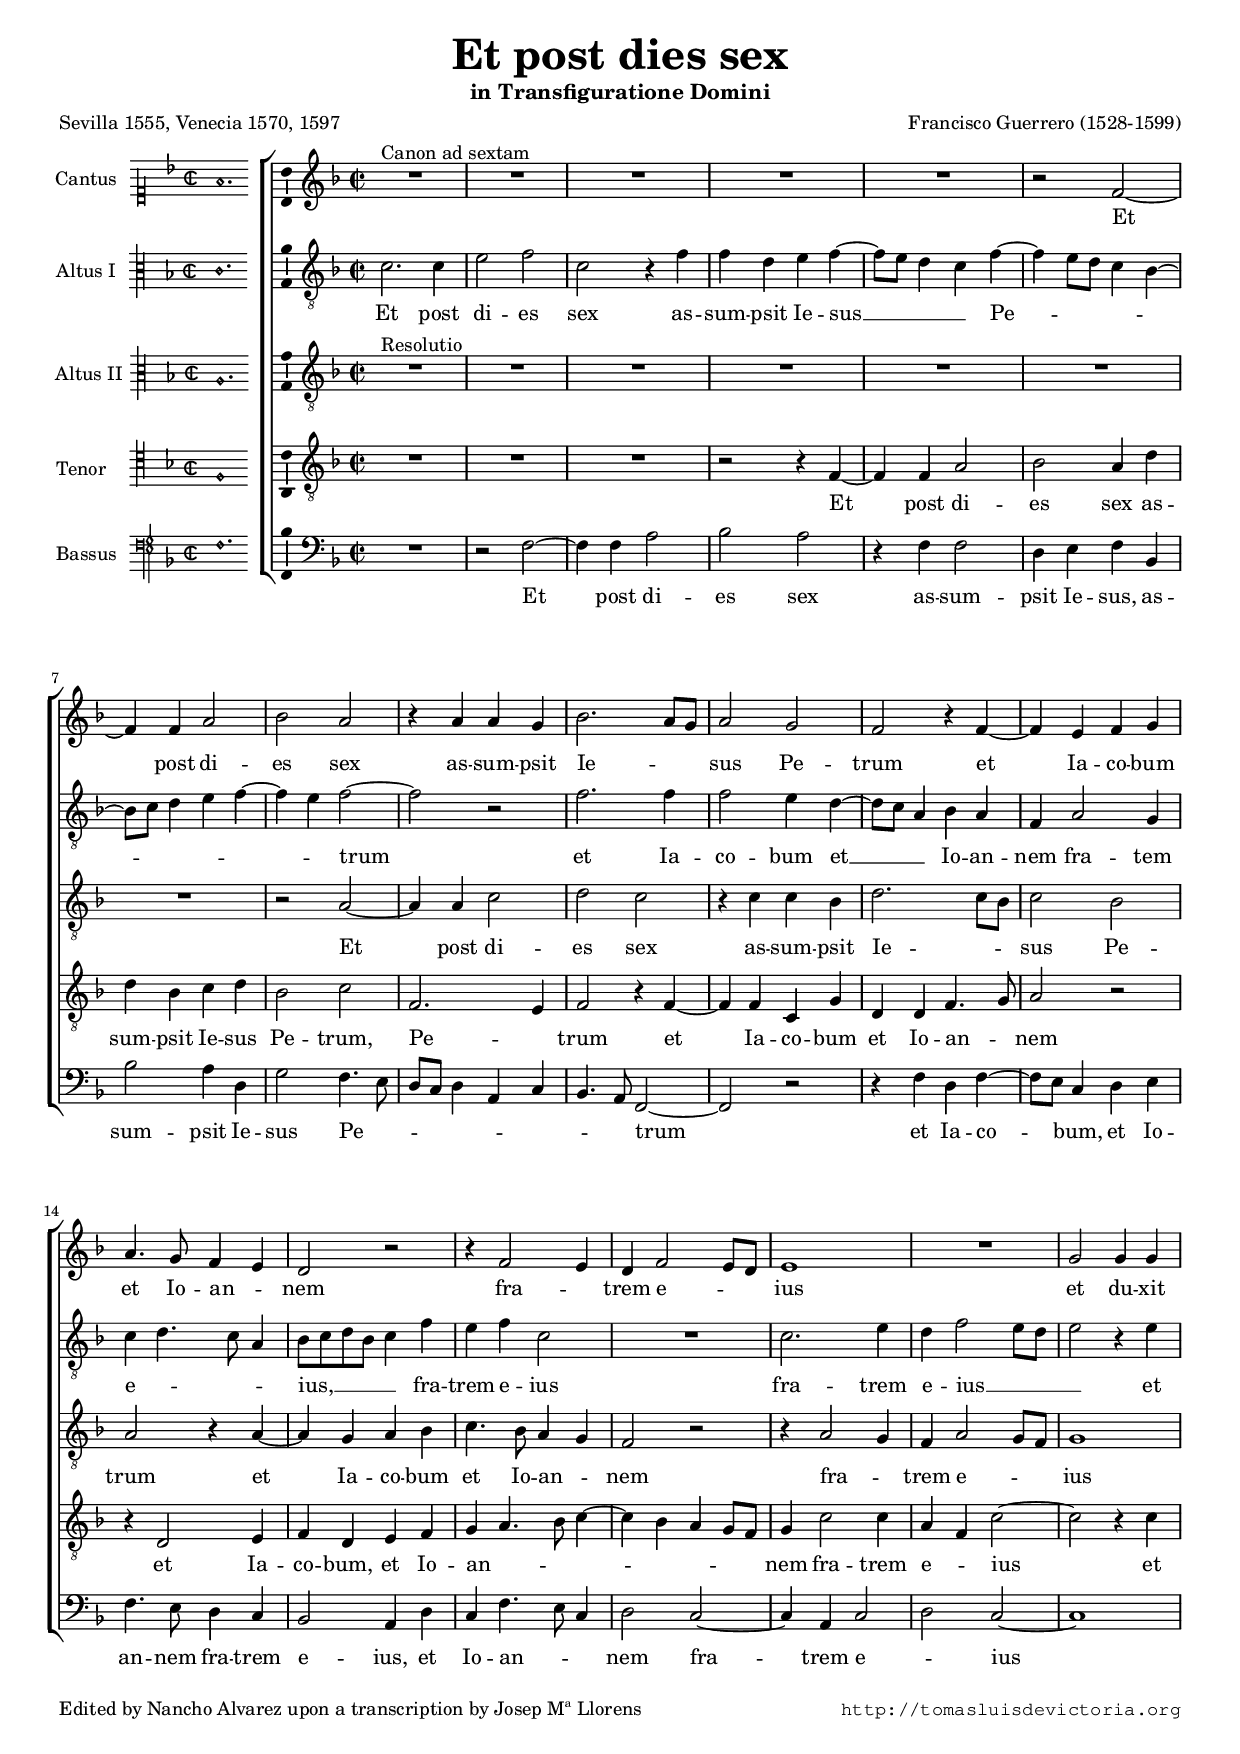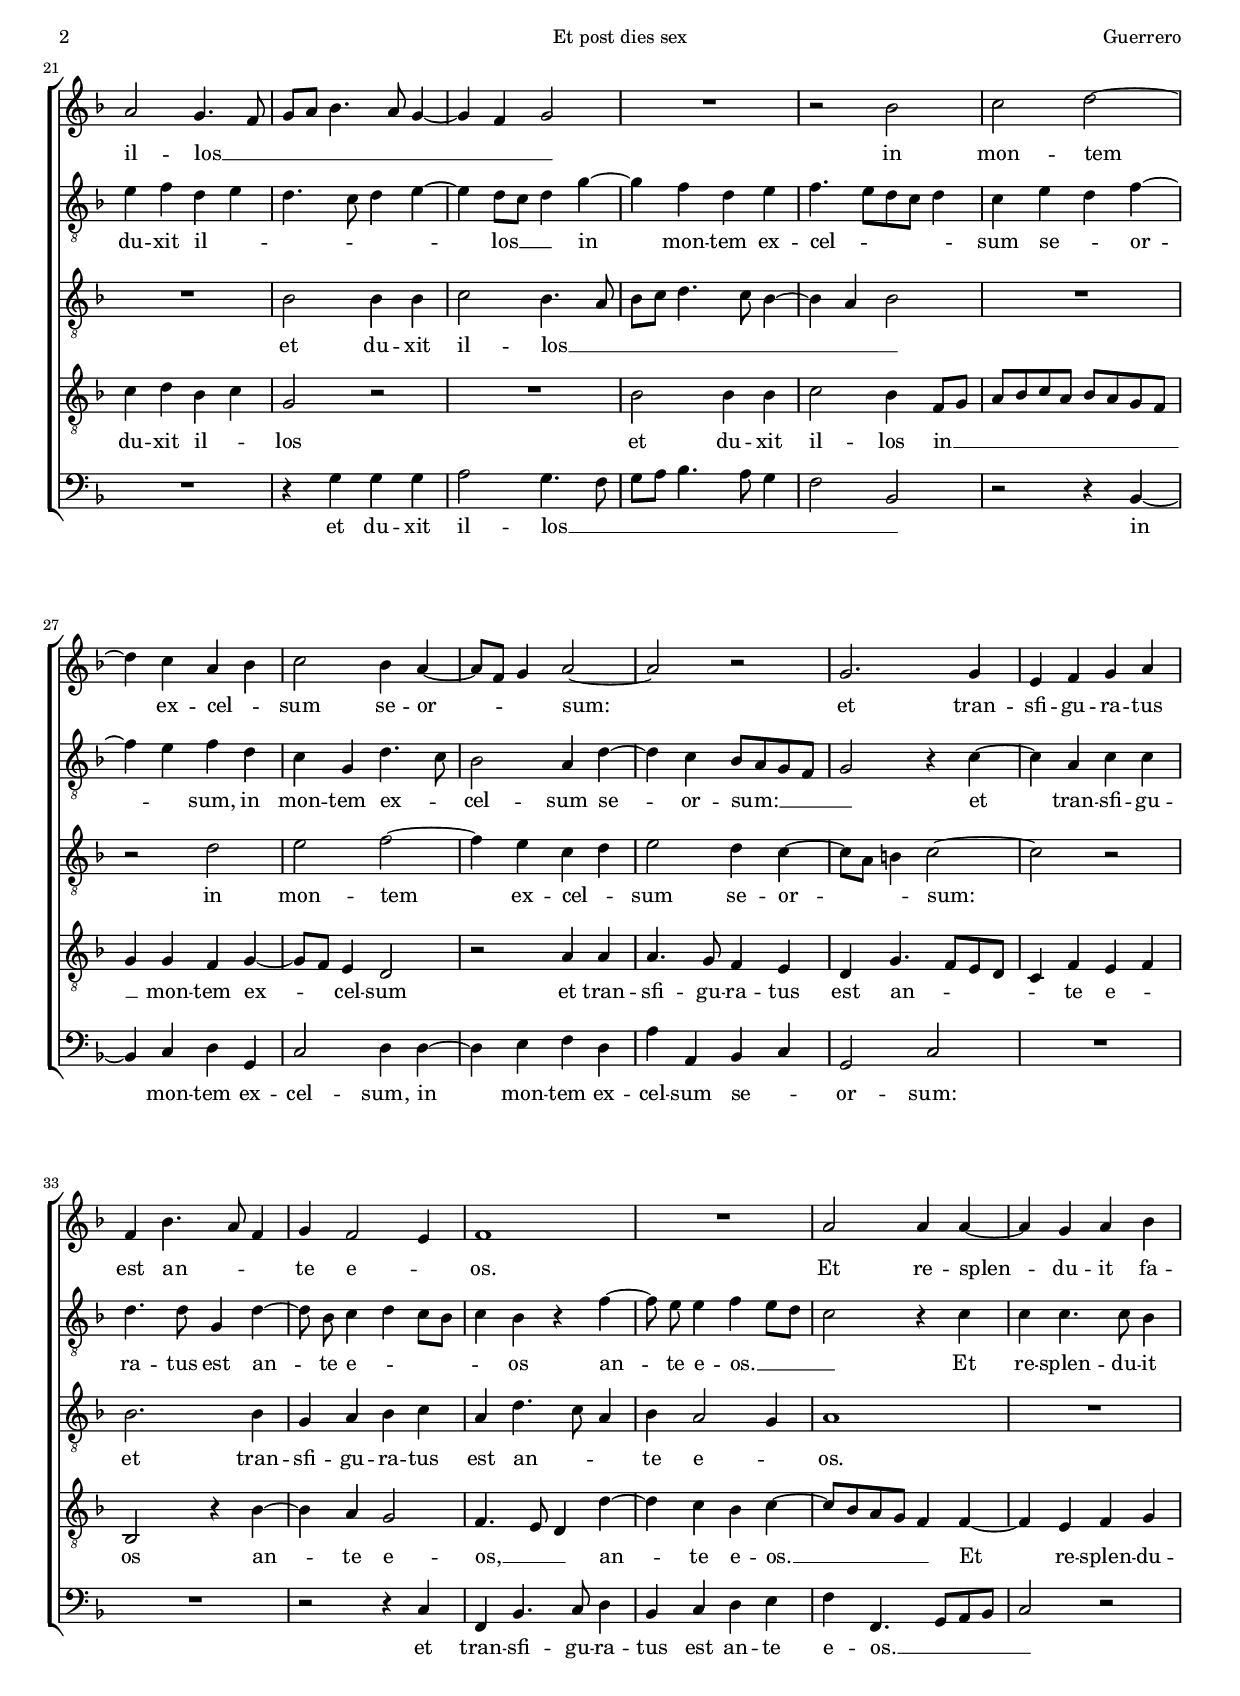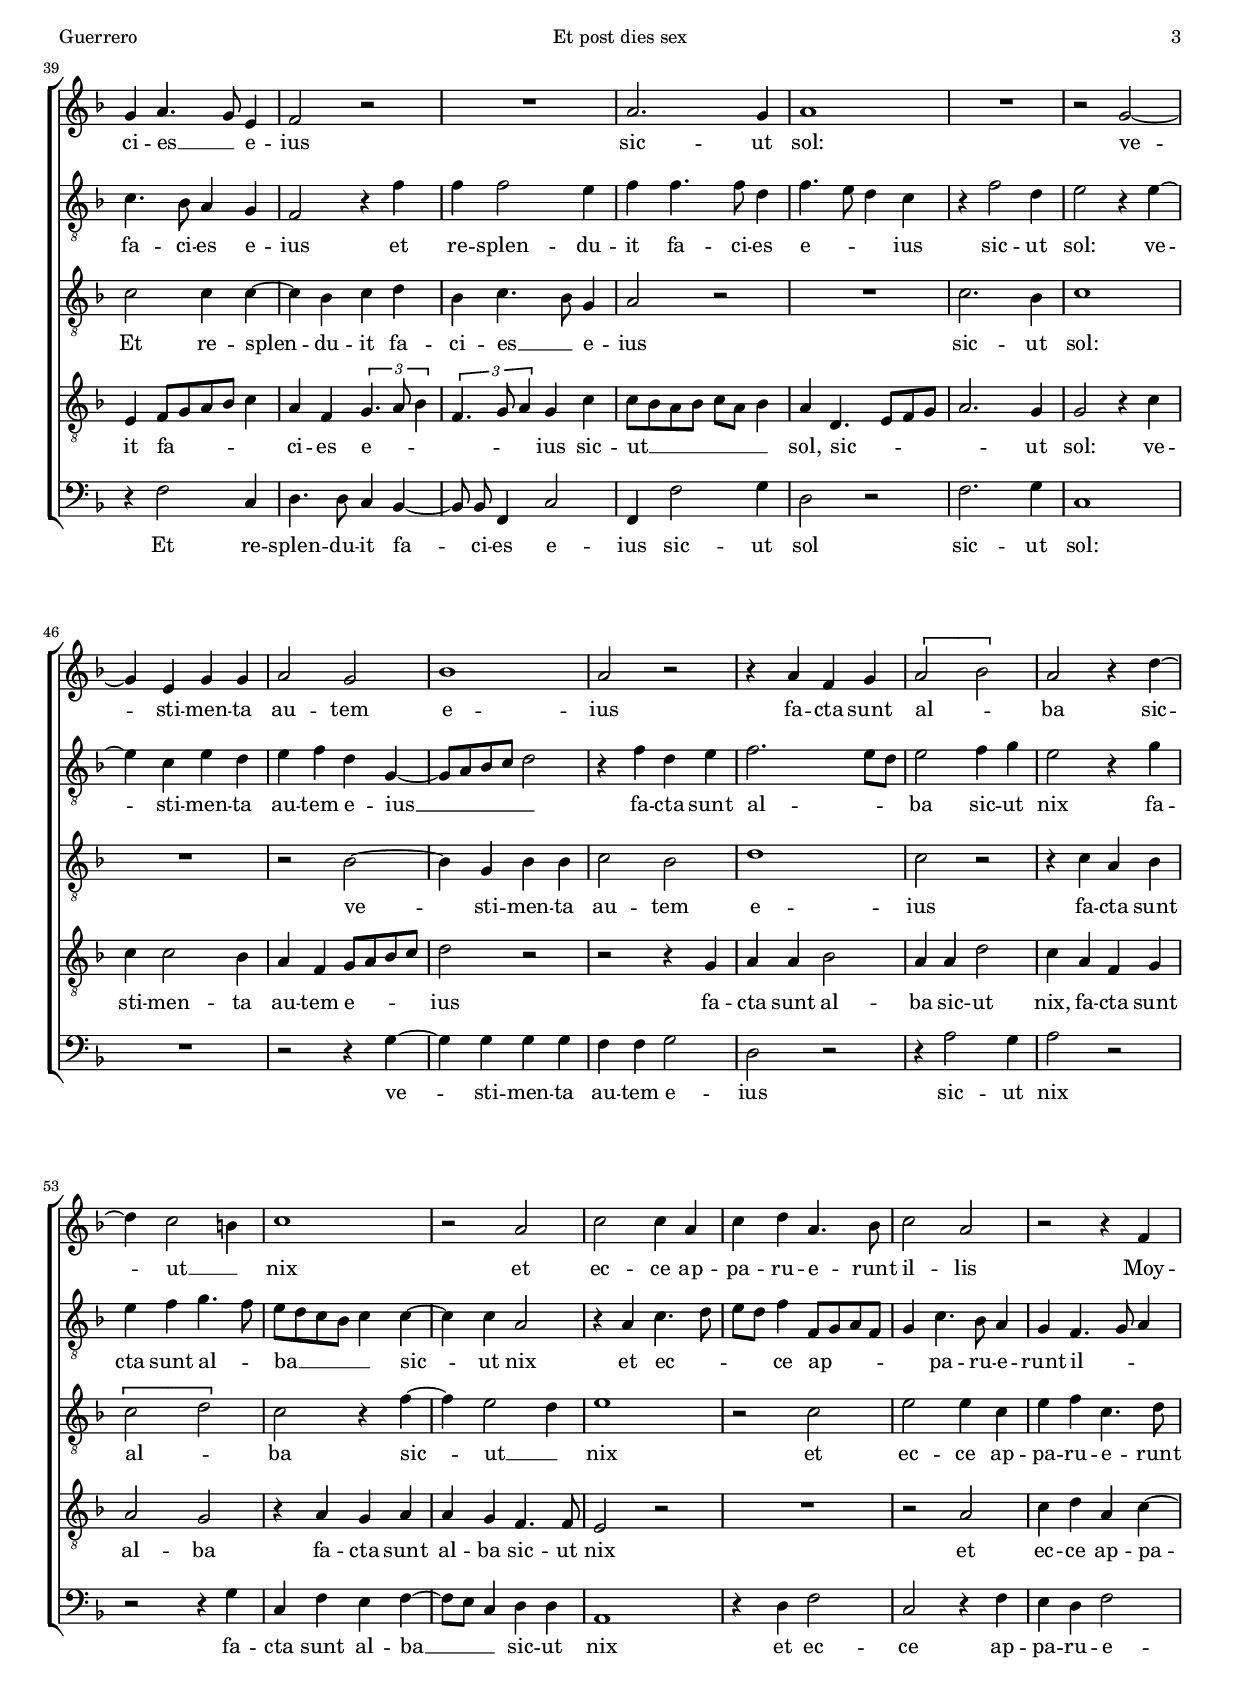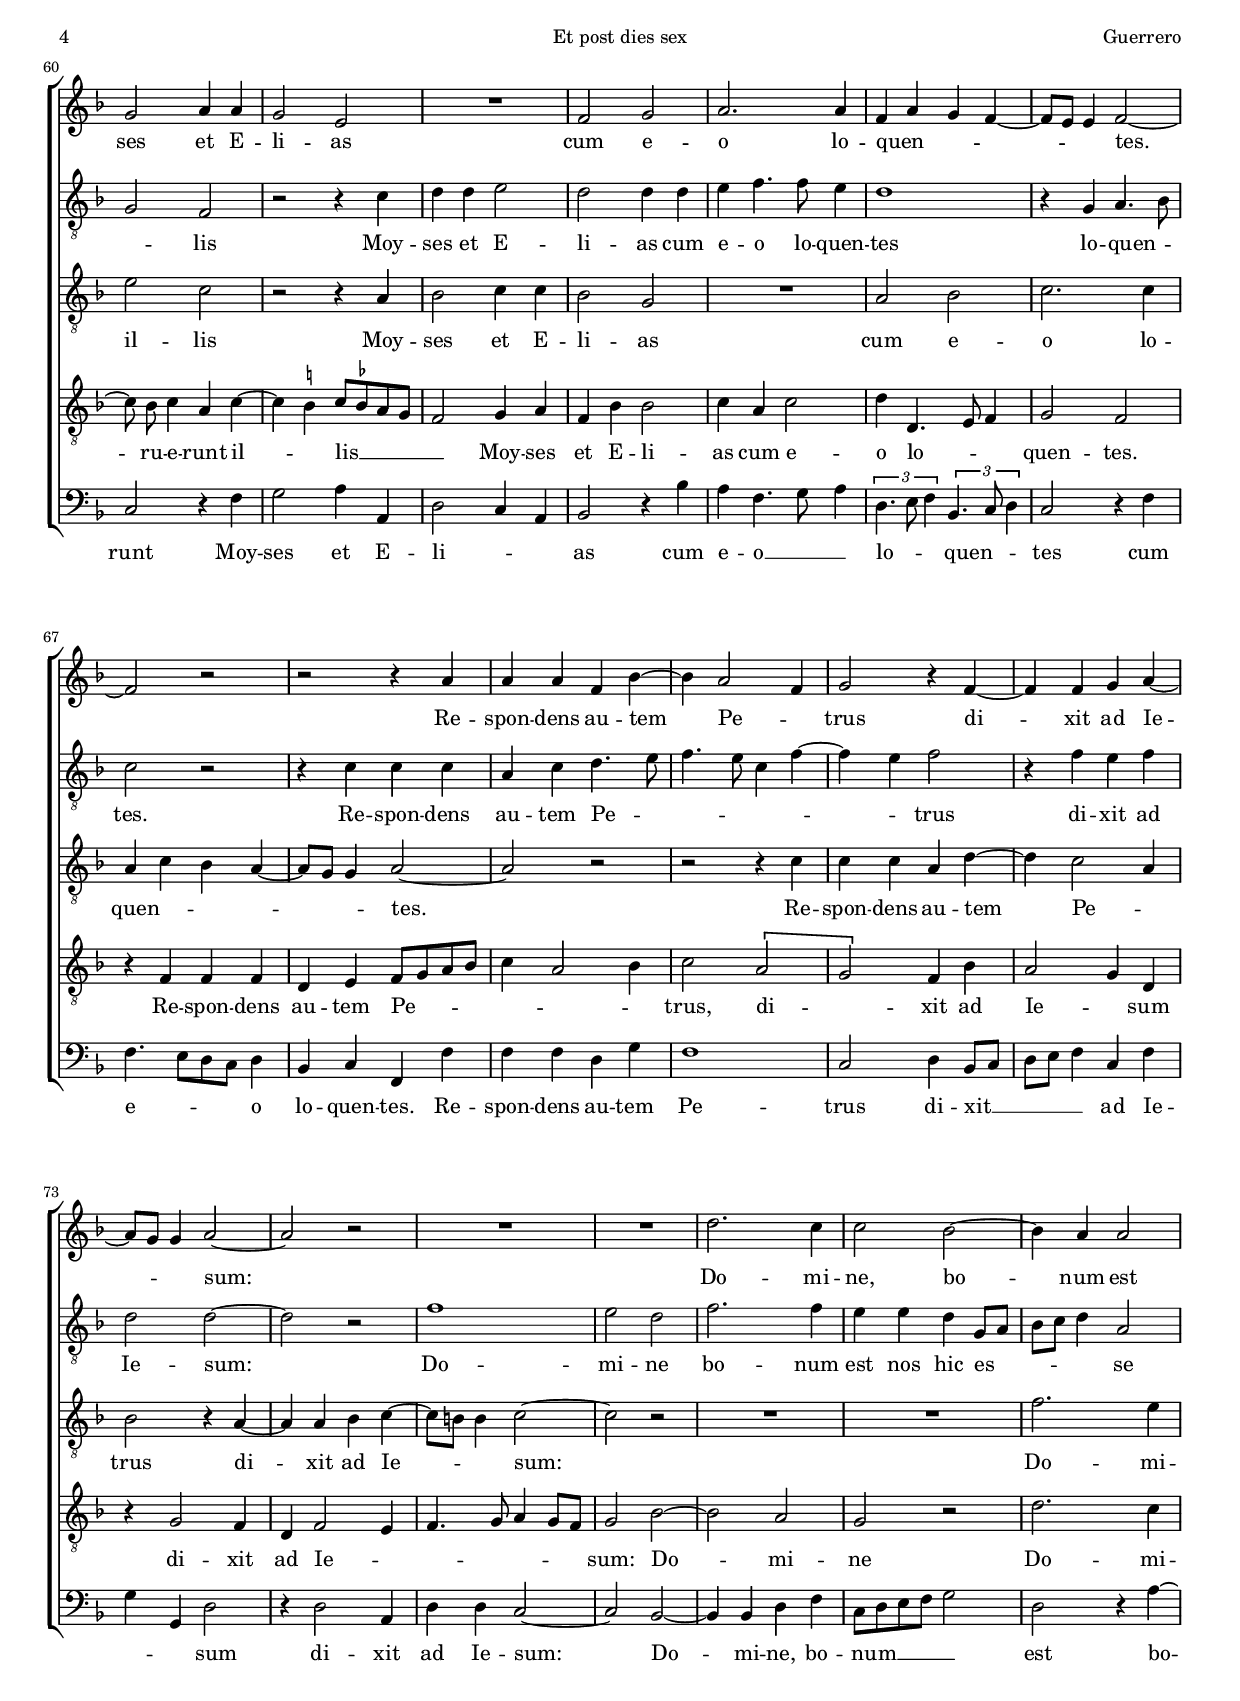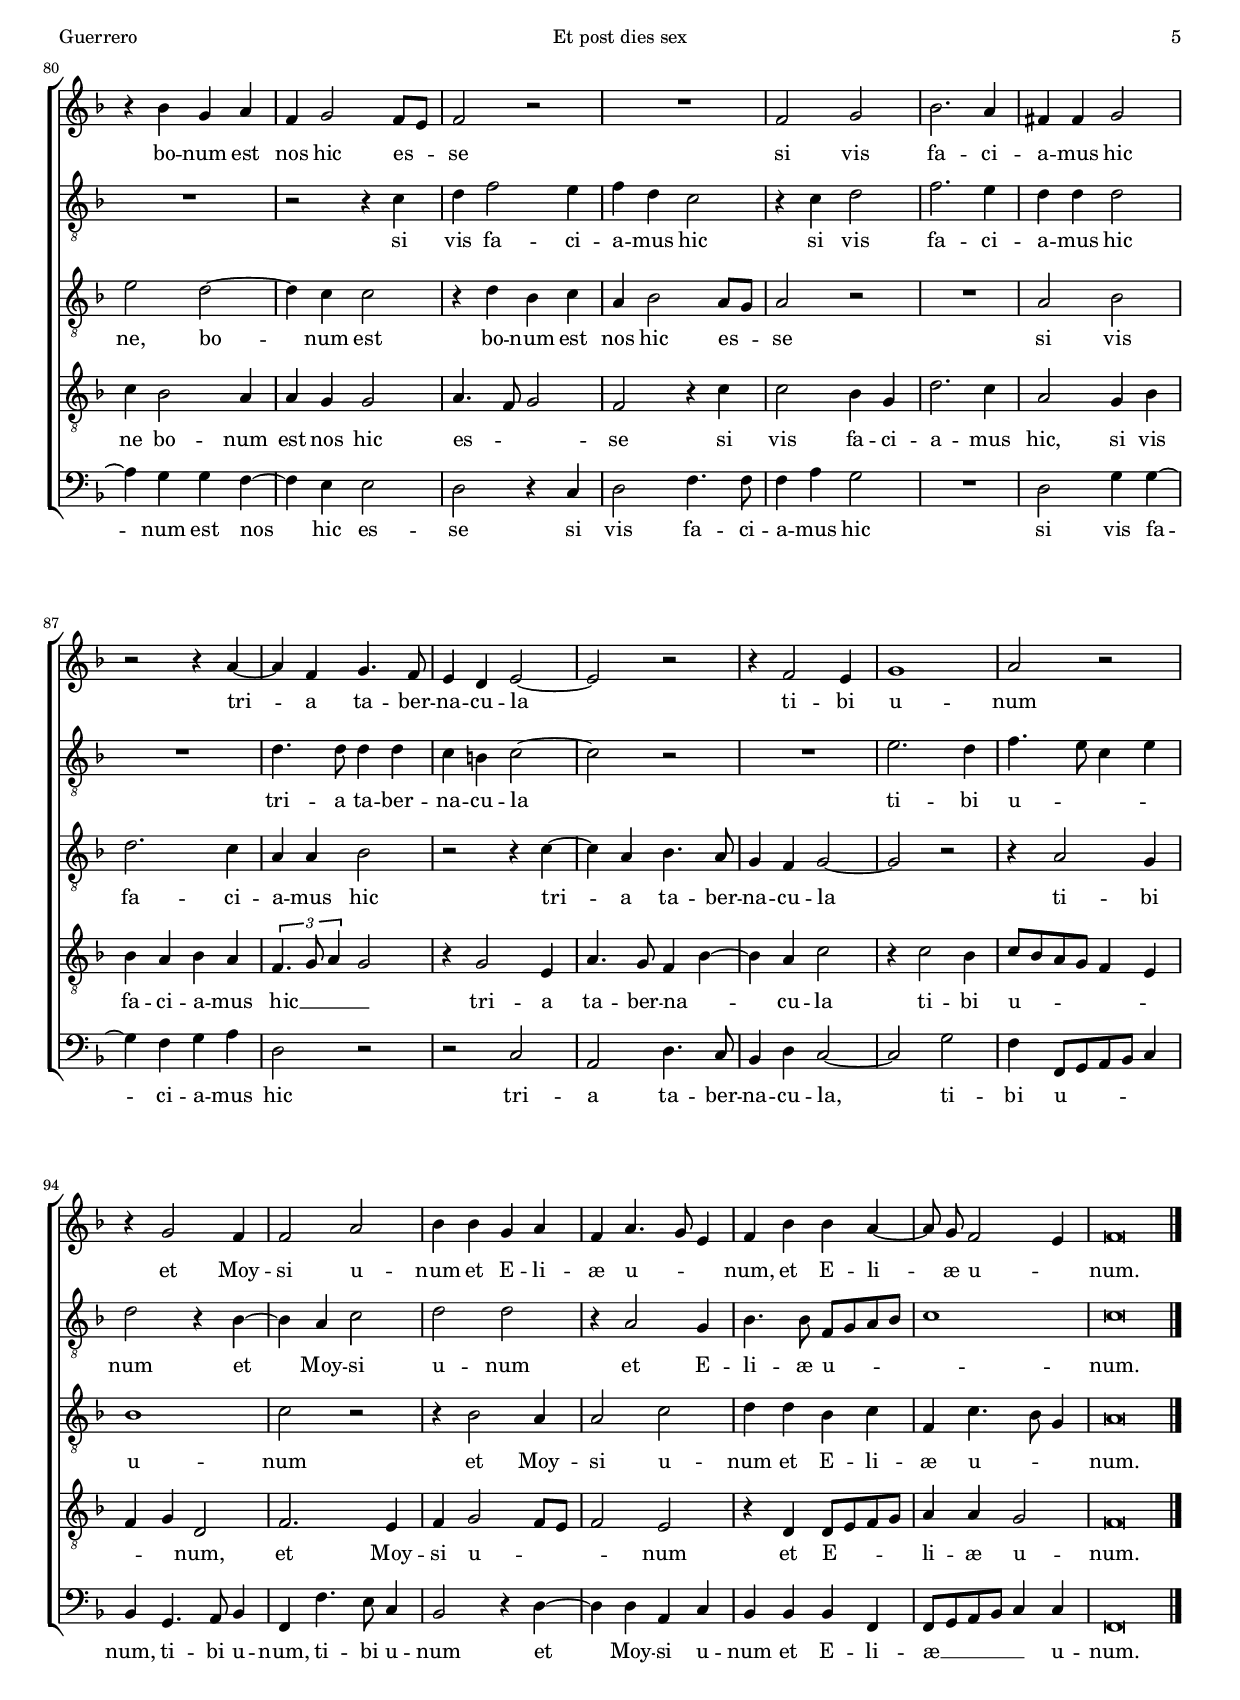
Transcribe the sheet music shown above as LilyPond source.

\version "2.24.0"

#(set-default-paper-size "a4")
#(set-global-staff-size 16.4)
#(ly:set-option 'point-and-click #f)
%mobile -s15.0 -i3.2

italicas=\override LyricText.font-shape = #'italic
rectas=\override LyricText.font-shape = #'upright
ss=\once \set suggestAccidentals = ##t
incipitwidth = 20
mtempo={\tempo 4 = 100}
mtempob={\tempo 4 = 50}
mt=#(define-music-function (offset) (number?) ; move lyric text
      #{ \once \override LyricText.X-offset = -$offset #})

htitle="Et post dies sex"
hcomposer="Guerrero"

\header {
	title=\markup{\fontsize #3 "Et post dies sex"}
	subtitle="in Transfiguratione Domini"
%	subsubtitle=\markup{\null \vspace #2 }
	composer="Francisco Guerrero (1528-1599)"
	pdfauthor = \composer
	%opus="(-)"
	poet=\markup{"Sevilla 1555, Venecia 1570, 1597"}
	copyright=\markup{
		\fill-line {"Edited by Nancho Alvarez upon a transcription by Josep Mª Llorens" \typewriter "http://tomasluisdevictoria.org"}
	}
%	tagline=""
}


global={\key f \major \time 2/2  \skip 1*100 \bar "|."
}

cantus=\relative c' {
        s4*0^\markup{"Canon ad sextam"}
	R1*4/4
	R1*4/4
	R1*4/4
	R1*4/4
%5
	R1*4/4
	r2 f ~
	f4 f a2
	bes a
	r4 a a g
%10
	bes2. a8 g
	a2 g
	f r4 f ~
	f e f g
	a4. g8 f4 e
%15
	d2 r
	r4 f2 e4
	d f2 e8 d
	e1
	R1*4/4
%20
	g2 g4 g
	a2 g4. f8 %\break
	g a bes4. a8 g4 ~
	g f g2
	R1*4/4
%25
	r2 bes
	c d ~
	d4 c a bes
	c2 bes4 a ~
	a8 f g4 a2 ~
%30
	a r
	g2. g4
	e f g a
	f bes4. a8 f4
	g f2 e4
%35
	f1
	R1*4/4
	a2 a4 a ~
	a g a bes
	g a4. g8 e4 %\break
%40
	f2 r
	R1*4/4
	a2. g4
	a1
	R1*4/4
%45
	r2 g ~
	g4 e g g
	a2 g
	bes1
	a2 r
%50
	r4 a f g
	\[a2 bes\]
	a r4 d ~
	d c2 b4
	c1
%55
	r2 a
	c c4 a
	c d a4. bes8
	c2 a
	r r4 f
%60
	g2 a4 a %\break
	g2 e
	R1*4/4
	f2 g
	a2. a4
%65
	f a g f ~
	f8 e e4 f2 ~
	f r
	r r4 a
	a a f bes ~
%70
	bes a2 f4
	g2 r4 f ~
	f f g a ~
	a8 g g4 a2 ~
	a r
%75
	R1*4/4
	R1*4/4
	d2. c4
	c2 bes ~
	bes4 a a2 
%80
	r4 bes g a
	f g2 f8 e
	f2 r
	R1*4/4
	f2 g
%85
	bes2. a4
	fis fis g2
	r r4 a ~
	a f g4. f8
	e4 d e2 ~
%90
	e r
	r4 f2 e4
	g1
	a2 r
	r4 g2 f4
%95
	f2 a
	bes4 bes g a
	f a4. g8 e4
	f bes bes a ~
	\set Staff.autoBeaming = ##f
	a8 g f2 e4
	\set Staff.autoBeaming = ##t
%100
	f\breve*1/2
}

altus=\relative c' {
	c2. c4
	e2 f
	c r4 f
	f d e f ~
%5
	f8 e d4 c f ~
	f e8 d c4 bes ~
	bes8 c d4 e f ~
	f e f2 ~
	f r
%10
	f2. f4
	f2 e4 d ~
	d8 c a4 bes a
	f a2 g4
	c d4. c8 a4
%15
	bes8 c d bes c4 f
	e f c2
	R1*4/4
	c2. e4
	d f2 e8 d
%20
	e2 r4 e
	e f d e
	d4. c8 d4 e ~
	e d8 c d4 g ~
	g f d e
%25
	f4.  e8[ d c] d4
	c e d f ~
	f e f d
	c g d'4. c8
	bes2 a4 d ~
%30
	d c bes8 a g f
	g2 r4 c ~
	c a c c
	d4. d8 g,4 d' ~
	\set Staff.autoBeaming = ##f
	d8 bes c4 d  c8[ bes]
	\set Staff.autoBeaming = ##t
%35
	c4 bes r f' ~
	\set Staff.autoBeaming = ##f
	f8 e e4 f  e8[ d]
	\set Staff.autoBeaming = ##t
	c2 r4 c
	c c4. c8 bes4
	c4. bes8 a4 g
%40
	f2 r4 f'
	f f2 e4
	f f4. f8 d4
	f4. e8 d4 c
	r f2 d4
%45
	e2 r4 e ~
	e c e d
	e f d g, ~
	g8 a bes c d2
	r4 f d e
%50
	f2. e8 d
	e2 f4 g
	e2 r4 g
	e f g4. f8
	e d c bes c4 c ~
%55
	c c a2
	r4 a c4. d8
	e d f4 f,8 g a f
	g4 c4. bes8 a4
	g f4. g8 a4
%60
	g2 f
	r r4 c'
	d d e2
	d d4 d
	e f4. f8 e4
%65
	d1
	r4 g, a4. bes8
	c2 r
	r4 c c c
	a c d4. e8
%70
	f4. e8 c4 f ~
	f e f2
	r4 f e f
	d2 d ~
	d r
%75
	f1
	e2 d
	f2. f4
	e e d g,8 a
	bes c d4 a2
%80
	R1*4/4
	r2 r4 c
	d f2 e4
	f d c2
	r4 c d2
%85
	f2. e4
	d d d2
	R1*4/4
	d4. d8 d4 d
	c b c2 ~
%90
	c r
	R1*4/4
	e2. d4
	f4. e8 c4 e
	d2 r4 bes ~
%95
	bes a c2
	d d
	r4 a2 g4
	bes4. bes8 f g a bes
	c1
%100
	c\breve*1/2
}

altusdos=\relative c' {
       s4*0^\markup{"Resolutio"}
	R1*4/4
	R1*4/4
	R1*4/4
	R1*4/4
%5
	R1*4/4
	R1*4/4
	R1*4/4
	r2 a ~
	a4 a c2
%10
	d c
	r4 c c bes
	d2. c8 bes
	c2 bes
	a r4 a ~
%15
	a g a bes
	c4. bes8 a4 g
	f2 r
	r4 a2 g4
	f a2 g8 f
%20
	g1
	R1*4/4
	bes2 bes4 bes
	c2 bes4. a8
	bes c d4. c8 bes4 ~
%25
	bes a bes2
	R1*4/4
	r2 d
	e f ~
	f4 e c d
%30
	e2 d4 c ~
	c8 a b4 c2 ~
	c r
	bes2. bes4
	g a bes c
%35
	a d4. c8 a4
	bes a2 g4
	a1
	R1*4/4
	c2 c4 c ~
%40
	c bes c d
	bes c4. bes8 g4
	a2 r
	R1*4/4
	c2. bes4
%45
	c1
	R1*4/4
	r2 bes ~
	bes4 g bes bes
	c2 bes
%50
	d1
	c2 r
	r4 c a bes
	\[c2 d\]
	c r4 f ~
%55
	f e2 d4
	e1
	r2 c
	e e4 c
	e f c4. d8
%60
	e2 c
	r r4 a
	bes2 c4 c
	bes2 g
	R1*4/4
%65
	a2 bes
	c2. c4
	a c bes a ~
	a8 g g4 a2 ~
	a r
%70
	r r4 c
	c c a d ~
	d c2 a4
	bes2 r4 a ~
	a a bes c ~
%75
	c8 b b4 c2 ~
	c r
	R1*4/4
	R1*4/4
	f2. e4
%80
	e2 d ~
	d4 c c2
	r4 d bes c
	a bes2 a8 g
	a2 r
%85
	R1*4/4
	a2 bes
	d2. c4
	a a bes2
	r r4 c ~
%90
	c a bes4. a8
	g4 f g2 ~
	g r
	r4 a2 g4
	bes1
%95
	c2 r
	r4 bes2 a4
	a2 c
	d4 d bes c
	f, c'4. bes8 g4
%100
	a\breve*1/2
}

tenor=\relative c {
	R1*4/4
	R1*4/4
	R1*4/4
	r2 r4 f ~
%5
	f f a2
	bes a4 d
	d bes c d
	bes2 c
	f,2. e4
%10
	f2 r4 f ~
	f f c g'
	d d f4. g8
	a2 r
	r4 d,2 e4
%15
	f d e f
	g a4. bes8 c4 ~
	c bes a g8 f
	g4 c2 c4
	a f c'2 ~
%20
	c r4 c
	c d bes c
	g2 r
	R1*4/4
	bes2 bes4 bes
%25
	c2 bes4 f8 g
	a bes c a bes a g f
	g4 g f g ~
	g8 f e4 d2
	r a'4 a
%30
	a4. g8 f4 e
	d g4. f8 e d
	c4 f e f
	bes,2 r4 bes' ~
	bes a g2
%35
	f4. e8 d4 d' ~
	d c bes c ~
	c8 bes a g f4 f ~
	f e f g
	e  f8[ g a bes] c4
%40
	a f \times 2/3{g4. a8 bes4}
	\times 2/3{f4. g8 a4} g4 c
	c8 bes a bes c a bes4
	a d,4. e8 f g
	a2. g4
%45
	g2 r4 c
	c c2 bes4
	a f g8 a bes c
	d2 r
	r r4 g,
%50
	a a bes2
	a4 a d2
	c4 a f g
	a2 g
	r4 a g a
%55
	a g f4. f8
	e2 r
	R1*4/4
	r2 a
	c4 d a c ~
%60
	\set Staff.autoBeaming = ##f
	c8 bes c4 a c ~
	\set Staff.autoBeaming = ##t
	c \ss b c8 \ss bes a g
	f2 g4 a
	f bes bes2
	c4 a c2
%65
	d4 d,4. e8 f4
	g2 f
	r4 f f f
	d e f8 g a bes
	c4 a2 bes4
%70
	c2 \[a
	g\] f4 bes
	a2 g4 d
	r g2 f4
	d f2 e4
%75
	f4. g8 a4 g8 f
	g2 bes ~
	bes a
	g r
	d'2. c4
%80
	c bes2 a4
	a g g2
	a4. f8 g2
	f r4 c'
	c2 bes4 g
%85
	d'2. c4
	a2 g4 bes
	bes a bes a
	\times 2/3{f4. g8 a4} g2
	r4 g2 e4
%90
	a4. g8 f4 bes ~
	bes a c2
	r4 c2 bes4
	c8 bes a g f4 e
	f g d2
%95
	f2. e4
	f g2 f8 e
	f2 e
	r4 d d8 e f g
	a4 a g2
%100
	f\breve*1/2
}

bassus=\relative c {
	R1*4/4
	r2 f ~
	f4 f a2
	bes a
%5
	r4 f f2
	d4 e f bes,
	bes'2 a4 d,
	g2 f4. e8
	d c d4 a c
%10
	bes4. a8 f2 ~
	f r
	r4 f' d f ~
	f8 e c4 d e
	f4. e8 d4 c
%15
	bes2 a4 d
	c f4. e8 c4
	d2 c ~
	c4 a c2
	d c ~
%20
	c1
	R1*4/4
	r4 g' g g
	a2 g4. f8
	g a bes4. a8 g4
%25
	f2 bes,
	r r4 bes ~
	bes c d g,
	c2 d4 d ~
	d e f d
%30
	a' a, bes c
	g2 c
	R1*4/4
	R1*4/4
	r2 r4 c
%35
	f, bes4. c8 d4
	bes c d e
	f f,4. g8 a bes
	c2 r
	r4 f2 c4
%40
	d4. d8 c4 bes ~
	\set Staff.autoBeaming = ##f
	bes8 bes f4 c'2
	\set Staff.autoBeaming = ##t
	f,4 f'2 g4
	d2 r
	f2. g4
%45
	c,1
	R1*4/4
	r2 r4 g' ~
	g g g g
	f f g2
%50
	d r
	r4 a'2 g4
	a2 r
	r r4 g
	c, f e f ~
%55
	f8 e c4 d d
	a1
	r4 d f2
	c r4 f
	e d f2
%60
	c r4 f
	g2 a4 a,
	d2 c4 a
	bes2 r4 bes'
	a f4. g8 a4
%65
        \tupletUp
	\times 2/3{d,4. e8 f4} \times 2/3{bes,4. c8 d4}
	c2 r4 f
	f4.  e8[ d c] d4
	bes c f, f'
	f f d g
%70
	f1
	c2 d4 bes8 c
	d e f4 c f
	g g, d'2
	r4 d2 a4
%75
	d d c2 ~
	c bes ~
	bes4 bes d f
	c8 d e f g2
	d r4 a' ~
%80
	a g g f ~
	f e e2
	d r4 c
	d2 f4. f8
	f4 a g2
%85
	R1*4/4
	d2 g4 g ~
	g f g a
	d,2 r
	r c
%90
	a d4. c8
	bes4 d c2 ~
	c g'
	f4  f,8[ g a bes] c4
	bes g4. a8 bes4
%95
	f f'4. e8 c4
	bes2 r4 d ~
	d d a c
	bes bes bes f
	f8 g a bes c4 c
%100
	f,\breve*1/2
}

textocantus=\lyricmode{
Et _ post di -- es sex
as -- sum -- psit Ie -- _ _ sus
Pe -- trum 
et _ Ia -- co -- bum et Io -- an -- _ nem
\mt #.5 fra -- _ trem e -- _ _ ius
et du -- xit il -- los __ _ _ _ _ _ _ _ _ _ 
in mon -- tem _ ex -- cel -- _ sum
se -- or -- _ _ _ sum: _
et tran -- sfi -- gu -- ra -- tus est an -- _ _ te e -- _ os.
Et re -- splen -- _ du -- it fa -- ci -- es __ _ e -- ius
sic -- ut sol:
ve -- _ sti -- men -- ta au -- tem e -- ius
fa -- cta sunt al -- _ ba
\mt #1 sic -- _ ut __ _ nix
et ec -- ce ap -- pa -- ru -- e -- runt il -- lis
Moy -- ses et E -- li -- as
cum e -- o lo -- quen -- _ _ _ _ _ _ tes. _
Re -- spon -- dens au -- tem _ Pe -- _ trus
di -- _ xit ad Ie -- _ _ _ sum: _
Do -- mi -- ne,
bo -- _ num est
bo -- num est nos hic es -- _ se
si vis fa -- ci -- a -- mus hic
tri -- _ a ta -- ber -- na -- cu -- la _
ti -- bi u -- num
et Moy -- si u -- num et E -- li -- æ u -- _ _ num,
et E -- li -- _ æ u -- _ num.
}

textoaltus=\lyricmode{
Et post di -- es sex
as -- sum -- psit Ie -- sus __ _ _ _ _ Pe -- _ _ _ _ _ _ _ _ _ _ _ _ trum _
et Ia -- co -- bum et __ _ _ _ Io -- an -- nem fra -- tem e -- _ _ _ ius, __ _ _ _ _ 
fra -- trem e -- ius
fra -- trem e -- ius __ _ _ _ 
et du -- xit il -- _ _ _ _ _ _ \mt #.3 los __ _ _ 
in _ mon -- tem ex -- cel -- _ _ _ _ sum se -- _ or -- _ _ sum, 
in mon -- tem ex -- _ cel -- sum se -- _ or -- sum: __ _ _ _ _ 
et _ tran -- sfi -- gu -- ra -- tus est an -- _ te e -- _ _ _ _ os
an -- _ te e -- os. __ _ _ _ 
Et re -- splen -- du -- it
fa -- ci -- es e -- ius
et re -- splen -- du -- it fa -- ci -- es e -- _ _ ius
sic -- ut sol:
\mt #.5 ve -- _ sti -- men -- ta au -- tem e -- ius __ _ _ _ _ _ 
fa -- cta sunt al -- _ _ ba sic -- ut nix
fa -- cta sunt al -- _ ba __ _ _ _ _ sic -- _ ut nix
et ec -- _ _ _ ce ap -- _ _ _ _ pa -- ru -- e -- runt il -- _ _ _ lis
Moy -- ses et E -- li -- as cum e -- o lo -- quen -- tes
lo -- \mt #.8 quen -- _ tes.
Re -- spon -- dens au -- tem Pe -- _ _ _ _ _ _ _ trus
di -- xit ad Ie -- sum: _
Do -- mi -- ne bo -- num est nos hic es -- _ _ _ _ se
si vis fa -- ci -- a -- mus hic
si vis fa -- ci -- a -- mus hic
tri -- a ta -- ber -- na -- cu -- la _
ti -- bi u -- _ _ _ num
et _ Moy -- si u -- num
et E -- li -- æ u -- _ _ _ _ num.
}

textoaltusdos=\lyricmode{
Et _ post di -- es sex
as -- sum -- psit Ie -- _ _ sus
Pe -- trum 
et _ Ia -- co -- bum et Io -- an -- _ nem
fra -- _ trem e -- _ _ ius
et du -- xit il -- los __ _ _ _ _ _ _ _ _ _ 
in mon -- tem _ ex -- cel -- _ sum
se -- or -- _ _ _ sum: _
et tran -- sfi -- gu -- ra -- tus est an -- _ _ te e -- _ os.
Et re -- splen -- _ du -- it fa -- ci -- es __ _ e -- ius
sic -- ut sol:
ve -- _ sti -- men -- ta au -- tem e -- ius
fa -- cta sunt al -- _ ba
sic -- _ ut __ _ nix
et ec -- ce ap -- pa -- ru -- e -- runt il -- lis
Moy -- ses et E -- li -- as
cum e -- o lo -- \mt #1.6 quen -- _ _ _ _ _ _ tes. _
Re -- spon -- dens au -- tem _ Pe -- _ trus
di -- _ xit ad Ie -- _ _ _ sum: _
Do -- mi -- ne,
bo -- _ num est
bo -- num est nos hic es -- _ se
si vis fa -- ci -- a -- mus hic
tri -- _ a ta -- ber -- na -- cu -- la _
ti -- bi u -- num
et Moy -- si u -- num et E -- li -- æ u -- _ _ num.
}

textotenor=\lyricmode{
Et _ post di -- es sex as -- sum -- psit Ie -- sus Pe -- trum,
Pe -- _ trum
et _ Ia -- co -- bum et Io -- an -- _ nem
et Ia -- co -- bum,
et Io -- an -- _ _ _ _ _ _ _ _ nem
fra -- trem e -- _ ius _
et du -- xit il -- _ los
et du -- xit il -- los in __ _ _ _ _ _ _ _ _ _ _ mon -- tem ex -- _ _ cel -- sum
et tran -- sfi -- gu -- ra -- tus est an -- _ _ _ _ te e -- _ os
an -- _ te e -- os, __ _ _ 
an -- _ te e -- os. __ _ _ _ _ _ 
Et _ re -- splen -- du -- it fa -- _ _ _ _ ci -- es e -- _ _ _ _ _ ius sic -- ut __ _ _ _ _ _ _ sol,
sic -- _ _ _ _ ut sol:
ve -- sti -- men -- ta au -- tem e -- _ _ _ ius
fa -- cta sunt al -- ba sic -- ut nix,
fa -- cta sunt al -- ba
fa -- cta sunt al -- ba sic -- ut nix
et ec -- ce ap -- pa -- _ ru -- e -- runt il -- _ _ lis __ _ _ _ _ 
Moy -- ses et E -- li -- as cum e -- o lo -- _ _ quen -- tes.
Re -- spon -- dens au -- tem Pe -- _ _ _ _ _ _ trus,
di -- _ xit ad Ie -- _ sum
di -- xit ad Ie -- _ _ _ _ _ _ sum:
Do -- _ mi -- ne
Do -- mi -- ne bo -- num est nos hic es -- _ _ se
si vis fa -- ci -- a -- mus hic, 
si vis fa -- ci -- a -- mus \mt #.3 hic __ _ _ _ 
tri -- a ta -- ber -- na -- _ _ cu -- la
ti -- bi u -- _ _ _ _ _ _ _ num,
et Moy -- si u -- _ _ _ num
et E -- _ _ _ li -- æ u -- num.
}

textobassus=\lyricmode{
Et _ post di -- es sex as -- sum -- psit Ie -- sus,
as -- sum -- psit Ie -- sus Pe -- _ _ _ _ _ _ _ _ trum _
et Ia -- co -- _ _ bum,
et Io -- an -- nem fra -- trem e -- ius,
et Io -- an -- _ _ nem fra -- _ trem e -- _ ius _
et du -- xit il -- los __ _ _ _ _ _ _ _ _ 
in _ mon -- tem ex -- cel -- sum,
in _ mon -- tem ex -- cel -- sum se -- _ or -- sum:
et tran -- sfi -- gu -- ra -- tus est an -- te e -- os. __ _ _ _ _ 
Et re -- splen -- du -- it fa -- _ ci -- es e -- ius sic -- ut sol
sic -- ut sol:
ve -- _ sti -- men -- ta au -- tem e -- ius
sic -- ut nix
fa -- cta sunt al -- ba __ _ _ _ sic -- ut nix
et ec -- ce ap -- pa -- ru -- e -- runt
Moy -- ses et E -- li -- _ _ as
cum e -- o __ _ _ lo -- _ _ \mt #.4 quen -- _ _ tes
cum e -- _ _ _ o lo -- quen -- tes.
Re -- spon -- dens au -- tem
Pe -- trus di -- xit __ _ _ _ _ ad Ie -- _ _ \mt #1 sum
di -- xit ad Ie -- sum: _
Do -- _ mi -- ne,
bo -- \mt #.3 num __ _ _ _ _ est
bo -- _ num est nos _ hic es -- se
si vis fa -- ci -- a -- mus hic
si vis fa -- _ ci -- a -- mus hic
tri -- a ta -- ber -- na -- cu -- la, _
ti -- bi u -- _ _ _ _ num,
ti -- bi u -- num,
ti -- bi u -- num
et _ Moy -- si u -- num et E -- li -- æ __ _ _ _ _ u -- num.
}



incipitcantus=\markup{
	\score{
		{ 
		\set Staff.instrumentName="Cantus  "
		\override NoteHead.style = #'neomensural
		\override Staff.TimeSignature.style = #'neomensural
		\cadenzaOn 
		\clef "petrucci-c1"
		\key f \major
		\time 2/2
                f'1.
		} 

	\layout { line-width=\incipitwidth indent = 0 }
	}
}

incipitaltus=\markup{
	\score{
		{ 
		\set Staff.instrumentName="Altus I  "
		\override NoteHead.style = #'neomensural 
		\override Staff.TimeSignature.style = #'neomensural
		\cadenzaOn 
		\clef "petrucci-c3"
		\key f \major
		\time 2/2
                c'1.
		} 
	\layout { line-width=\incipitwidth indent = 0 }
	}
}



incipitaltusdos=\markup{
	\score{
		{ 
		\set Staff.instrumentName="Altus II "
		\override NoteHead.style = #'neomensural 
		\override Staff.TimeSignature.style = #'neomensural
		\cadenzaOn 
		\clef "petrucci-c3"
		\key f \major
		\time 2/2
                a1.
		} 
	\layout { line-width=\incipitwidth indent = 0 }
	}
}

incipittenor=\markup{
	\score{
		{ 
		\set Staff.instrumentName="Tenor    "
		\override NoteHead.style = #'neomensural 
		\override Staff.TimeSignature.style = #'neomensural
		\cadenzaOn 
		\clef "petrucci-c4"
		\key f \major
		\time 2/2
                f1
		} 
	\layout { line-width=\incipitwidth indent=0 }
	}
}

incipitbassus=\markup{
	\score{
		{ 
		\set Staff.instrumentName="Bassus  "
		\override NoteHead.style = #'neomensural
		\override Staff.TimeSignature.style = #'neomensural
		\cadenzaOn 
		\clef "petrucci-f4"
		\key f \major
		\time 2/2
                f1.
		} 
	\layout { line-width=\incipitwidth indent = 0 }
	}
}

%\layout {
%       \context {\Voice
%               \remove Ligature_bracket_engraver
%               \consists Mensural_ligature_engraver
%       }
%       line-width=\incipitwidth
%       indent = 0
%}

\score {\transpose c' c'{
\new ChoirStaff<<

	\new Staff <<\global
	\new Voice="v1" {
		\set Staff.instrumentName=\incipitcantus
		\clef "treble"
		\cantus }
	\new Lyrics \lyricsto "v1" {\textocantus }
	>>

	\new Staff <<\global
	\new Voice="v2" {
		\set Staff.instrumentName=\incipitaltus
		\clef "G_8"
		\altus }
	\new Lyrics \lyricsto "v2" {\textoaltus }
	>>
	
	\new Staff <<\global
	\new Voice="v5" {
		\set Staff.instrumentName=\incipitaltusdos
		\clef "G_8"
		\altusdos }
	\new Lyrics \lyricsto "v5" {\textoaltusdos }
	>>
	
	\new Staff <<\global
	\new Voice="v3" {
		\set Staff.instrumentName=\incipittenor
		\clef "G_8"
		\tenor }
	\new Lyrics \lyricsto "v3" {\textotenor }
	>>

	\new Staff <<\global
	\new Voice="v4" {
		\set Staff.instrumentName=\incipitbassus
		\clef "bass"
		\bassus }
	\new Lyrics \lyricsto "v4" {\textobassus }
	>>
	
>>

	} % transpose

\layout{ 
	\context {\Lyrics 
		\override VerticalAxisGroup.staff-affinity = #UP
		\override VerticalAxisGroup.nonstaff-relatedstaff-spacing =
			#'((basic-distance . 0) (minimum-distance . 0) (padding . 1))
		\override LyricText.font-size = #1.2
		\override LyricHyphen.minimum-distance = #0.5
	}
	\context {\Score 
		tempoHideNote = ##t
		\override BarNumber.padding = #2 
	}
	\context {\Voice 
		melismaBusyProperties = #'()
		%autoBeaming = ##f
	}
	\context {\Staff 
                %\RemoveEmptyStaves
                %\override VerticalAxisGroup.remove-first = ##t
		\override VerticalAxisGroup.staff-staff-spacing =
			#'((basic-distance . 11) (minimum-distance . 0) (padding . 1))
		\consists Ambitus_engraver 
		\override LigatureBracket.padding = #1
	}
}

%\midi { \mtempo }

}


\paper{
	evenHeaderMarkup=\markup  \fill-line { \fromproperty #'page:page-number-string \htitle \hcomposer }
	oddHeaderMarkup= \markup  \fill-line { \unless \on-first-page \hcomposer \unless \on-first-page \htitle \unless \on-first-page \fromproperty #'page:page-number-string }
	%system-count=20
	%page-count = 8
	ragged-last-bottom = ##f
	indent=3.6\cm
	system-system-spacing =
	#'((basic-distance . 20) (minimum-distance . 0) (padding . 5))
	top-system-spacing = % header
	#'((basic-distance . 9) (minimum-distance . 0) (padding . 0))
	last-bottom-spacing = % footer
	#'((basic-distance . 13) (minimum-distance . 0) (padding . 0))
	markup-system-spacing.padding = #1.5
}
